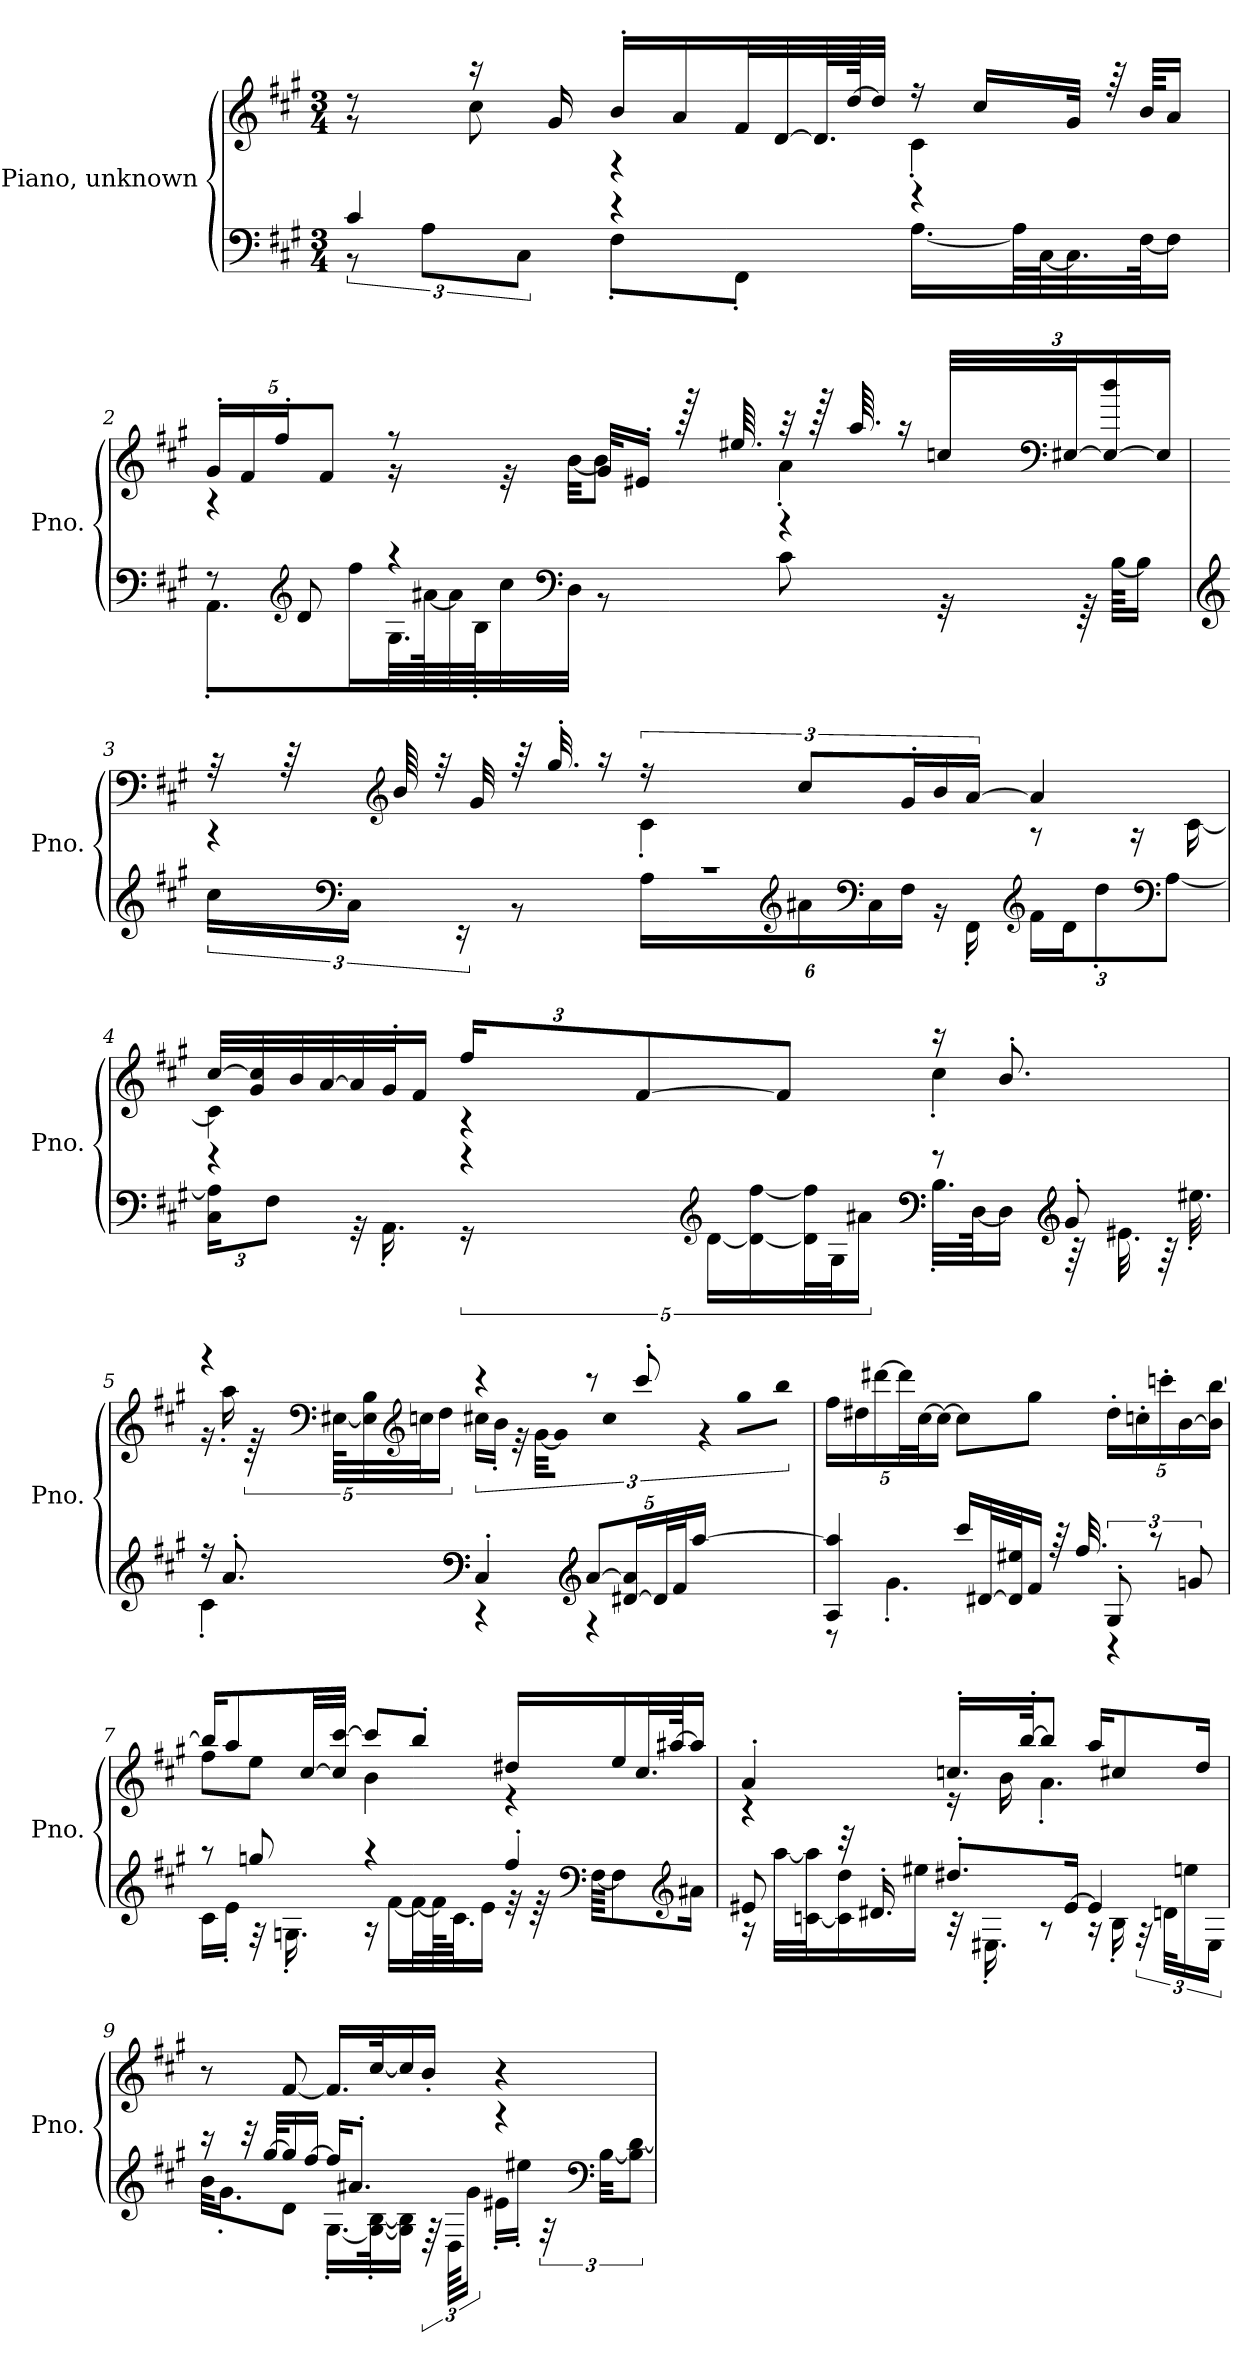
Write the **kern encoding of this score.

**kern	**kern
*part1	*part1
*staff2	*staff1
*I"Piano, unknown	*
*I'Pno.	*
*clefF4	*clefG2
*k[f#c#g#]	*k[f#c#g#]
*M3/4	*M3/4
*MM186	*MM186
=1	=1
*^	*^
4c#/	12r	8r	8r
.	12A\L	.	.
.	.	16r	8cc#\
.	12C#\J	.	.
.	.	16g#/	.
4r	8F#'\L	16b'/LL	4r
.	.	16a/	.
.	8FF#'\J	32f#/L	.
.	.	[32d/	.
.	.	64.d/L]	.
.	.	[128dd/JK	.
.	.	32dd/JJJ]	.
4r	[16.A\LL	16r	4c#'\
.	.	16cc#/LL	.
.	64A\LL]	.	.
.	[64C#\J	.	.
.	32.C#\]	32g#/JJk	.
.	.	64r	.
.	[64F#\JK	64b/KKLL	.
.	16F#\JJ]	16a/JJ	.
!!LO:LB:g=z	!!
=2	=2	=2	=2
*	*	*Xbrackettup	*
8r	8.AA'\L	20g#'/LL	4r
.	.	20f#/	.
.	.	20ff#'/J	.
*clefG2	*	*	*
8d/	.	.	.
.	.	10f#/J	.
.	16ff#\L	.	.
4r	64.G#\LL	8r	16r
.	[128a#X\K	.	.
.	64a#\]	.	.
.	64B'\J	.	.
.	32cc#\	.	32r
*clefF4	*	*	*
.	32D\JJJ	.	[32b\KKL
.	8r	32g#/KLL	8b\J]
.	.	16e#X'/JJ	.
.	.	128r	.
.	.	64.ee#X/	.
4r	8c#\	32r	4a'\
.	.	128r	.
.	.	64.aa/	.
.	.	16r	.
.	32r	48ccn/LLL	.
*	*	*clefF4	*
.	.	[48E#X/J	.
.	64r	.	.
.	.	24E#/_ 24dd/	.
.	[64B\KKLL	.	.
.	16B\JJ]	.	.
.	.	24E#/JJ]	.
!!LO:LB:g=z	!!
=3	=3	=3	=3
*clefG2	*	*	*
2.r	24cc#\LL	32r	4r
.	.	64r	.
*clefF4	*	*	*
.	24C#\JJ	.	.
*	*	*clefG2	*
.	.	64b/	.
.	.	32r	.
.	24r	.	.
.	.	32g#/	.
.	8r	64r	.
.	.	32.gg#'/	.
.	.	16r	.
*	*Xbrackettup	*brackettup	*
.	24A\LL	24r	4c#'\
*clefG2	*	*	*
.	24a#X\	12cc#/L	.
*clefF4	*	*	*
.	24C#\	.	.
*	*brackettup	*Xbrackettup	*
.	24F#\JJ	24g#'/L	.
.	24r	24b/	.
.	24FF#'\	[24a/JJ	.
*clefG2	*	*	*
*	*Xbrackettup	*	*
.	24f#\LL	4a/]	8r
.	24d\J	.	.
.	12dd'\	.	.
.	.	.	16r
*clefF4	*	*	*
.	[12A\J	.	.
.	.	.	[16c#\
!!LO:LB:g=z	!!
=4	=4	=4	=4
4r	24C#\ 24A\]KL	[32cc#/LLL	4c#\]
.	.	32g#/ 32cc#/]	.
.	12F#\J	.	.
.	.	32b/	.
.	.	[32a/	.
.	32r	32a/]	.
.	16.AA'\	32g#'/J	.
.	.	16f#/JJ	.
*	*brackettup	*	*
4r	20r	24ff#/KL	4r
.	.	[12f#/	.
*clefG2	*	*	*
.	[20d\LL	.	.
.	20d\_ [20ff#\	.	.
.	.	8f#/J]	.
.	40d\] 40ff#\]L	.	.
.	40G#\J	.	.
.	20a#X\JJ	.	.
*clefF4	*	*	*
8r	32.B'\LLL	16r	4cc#'\
.	[64D\JK	.	.
.	16D\JJ]	8.b'/	.
*clefG2	*	*	*
8g#'/	64r	.	.
.	32.e#X\	.	.
.	64r	.	.
.	32.ee#X'\	.	.
!!LO:LB:g=z	!!
=5	=5	=5	=5
16r	4c#'\	4r	16r
8.a'/	.	.	16aa'\
*	*	*	*brackettup
.	.	.	80r
*	*	*clefF4	*
.	.	.	[80E#X\KLLL
.	.	.	40E#\] 40B\
*	*	*clefG2	*
.	.	.	40ccn\J
.	.	.	20dd\JJ
*clefF4	*	*	*
4C#'/	4r	4r	24cc#X\LL
.	.	.	24b'\JJ
.	.	.	48r
.	.	.	[48g#\KKL
.	.	.	8g#\J]
*clefG2	*	*	*
*Xbrackettup	*	*	*
[10a/L	4r	8r	8cc#\
[20d#X/ 20a/]L	.	.	.
.	.	8ccc#'/	32r
40d#/L]	.	.	.
.	.	.	32gg#\KLL
40f#/J	.	.	.
.	.	.	16bb\JJ
[20aa/JJ	.	.	.
*	*	*v	*v
!!LO:LB:g=z
=6	=6	=6
*	*	*Xbrackettup
4A/ 4aa/]	8r	20ff#\LL
.	.	20dd#X\
.	.	[20ddd#X\
.	4.g#'\	.
.	.	40ddd#\L]
.	.	[40cc#\J
.	.	20cc#\JJ_
16ccc#/LL	.	8cc#\L]
[32d#X/L	.	.
32d#/] 32ee#X/J	.	.
16f#/JJ	.	8gg#\J
64r	.	.
32.ff#/	.	.
*brackettup	*	*
12G#'/	4r	20dd#'\LL
.	.	20ccn'\
12r	.	.
.	.	20cccn'\
.	.	[20b\
12gn/	.	.
.	.	20b\] [20bb\JJ
!!LO:PB:g=z
=7	=7	=7
*	*	*^
8r	16c#\LL	16bb/KL]	8ff#\L
.	16e'\JJ	8aa/	.
8ggn/	32r	.	8ee\J
.	16.Gn'\	.	.
.	.	[32cc#/LL	.
.	.	32cc#/] [32ccc#/JJJ	.
4r	16r	8ccc#/L]	4b\
.	[16f#\LL	.	.
.	32f#\L_	8bb'/J	.
.	128f#\KL]	.	.
.	64.c#\JJ	.	.
.	16e\JJ	.	.
4ff#'/	32r	16dd#X/LL	4r
.	64r	.	.
*clefF4	*	*	*
.	[64F#\KKKL	.	.
.	8F#\]	16ee/	.
.	.	32.cc#/L	.
.	.	[64aa#X/JK	.
*clefG2	*	*	*
.	16a#X\Jk	16aa#/JJ]	.
!!LO:LB:g=z	!!
=8	=8	=8	=8
8e#X/	16r	4a'/	4r
.	[32aa\LLL	.	.
.	[32cn\ 32aa\]J	.	.
32r	16c\] 16dd\	.	.
16.d#X'/	.	.	.
.	16ee#X\JJ	.	.
8.dd#X'/L	32r	16.ccn'/LL	16r
.	16.E#X'\	.	.
.	.	.	16b\
.	.	[32bb'/JK	.
.	8r	8bb/J]	4.a'\
[16e#/Jk	.	.	.
4e#/]	16r	16aa/KL	.
.	16B'\	8cc#X/	.
.	48r	.	.
.	48dn\KLL	.	.
.	24een\	.	.
.	.	16dd/Jk	.
.	24E#\JJ	.	.
*	*	*v	*v
!!LO:LB:g=z
=9	=9	=9
16r	32b\KLL	8r
.	16.g#'\J	.
32r	.	.
[32gg#/KLL	.	.
16gg#/]	8d\J	[8f#/
[16ff#/JJ	.	.
16ff#/KL]	[16.G#'\LL	16.f#/LL]
8.a#X'/J	.	.
.	32G#\_' [32B\'K	[32cc#/K
.	16G#\] 16B\]JJ	16cc#/]
.	96r	16b'/JJ
.	96D\KKLL	.
.	24g#\JJ	.
4r	16e#X'\LL	4r
.	16ee#X'\JJ	.
.	48r	.
*clefF4	*	*
.	[48B\KKL	.
.	12B\] [12d\J	.
*v	*v	*
=	=
*-	*-
